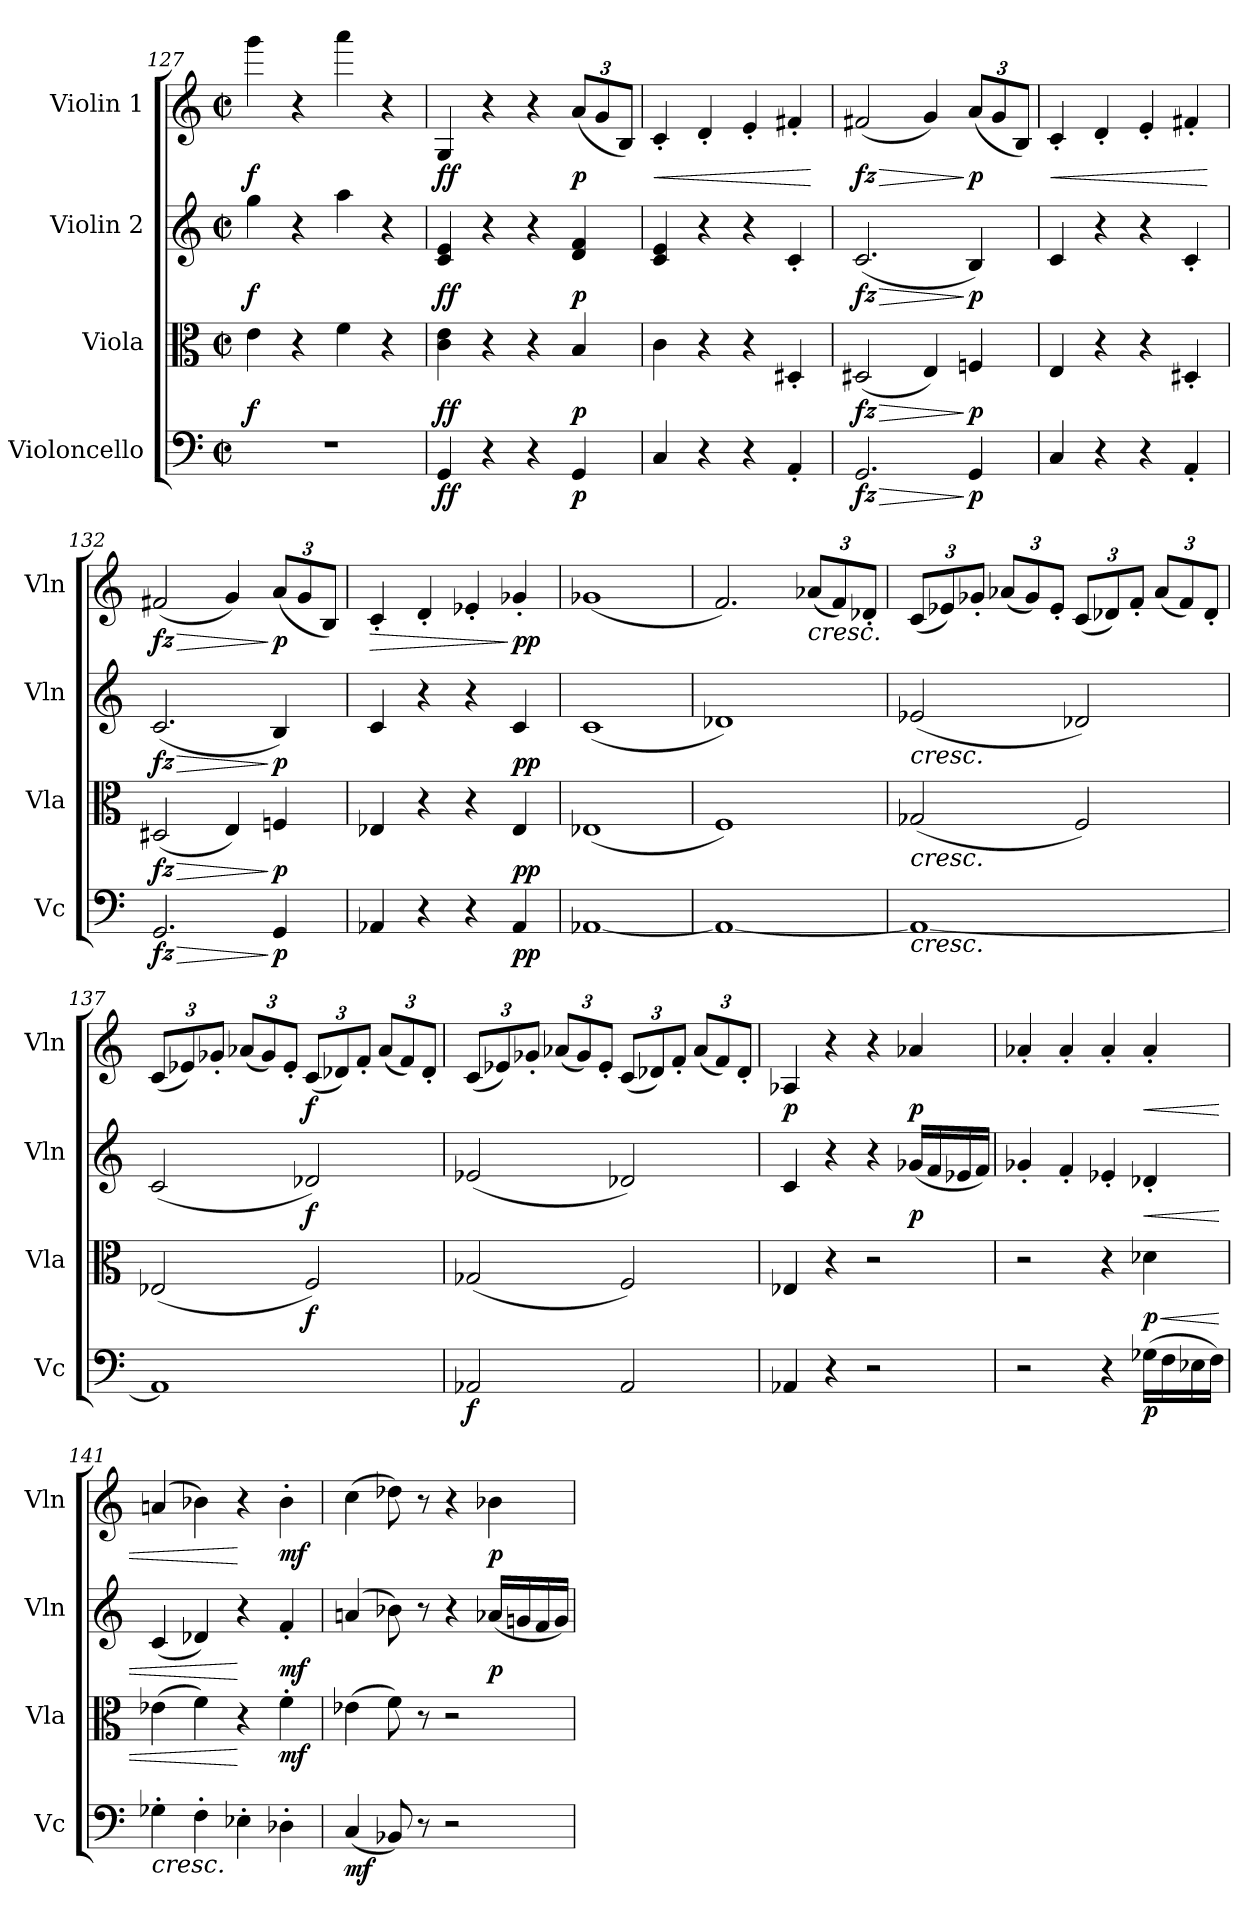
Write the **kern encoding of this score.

**kern	**dynam	**kern	**dynam	**kern	**dynam	**kern	**dynam
*part4	*part4	*part3	*part3	*part2	*part2	*part1	*part1
*staff4	*staff4	*staff3	*staff3	*staff2	*staff2	*staff1	*staff1
*I"Violoncello	*	*I"Viola	*	*I"Violin 2	*	*I"Violin 1	*
*I'Vc	*	*I'Vla	*	*I'Vln	*	*I'Vln	*
*clefF4	*	*clefC3	*	*clefG2	*	*clefG2	*
*k[]	*	*k[]	*	*k[]	*	*k[]	*
*M2/2	*	*M2/2	*	*M2/2	*	*M2/2	*
*met(c|)	*	*met(c|)	*	*met(c|)	*	*met(c|)	*
=127	=127	=127	=127	=127	=127	=127	=127
!	!	!	!LO:DY:b	!	!LO:DY:b	!	!LO:DY:b
1r	.	4e\	f	4gg\	f	4ggg\	f
.	.	4r	.	4r	.	4r	.
.	.	4f\	.	4aa\	.	4aaa\	.
.	.	4r	.	4r	.	4r	.
=128	=128	=128	=128	=128	=128	=128	=128
!	!LO:DY:b	!	!LO:DY:b	!	!LO:DY:b	!	!LO:DY:b
4GG/	ff	4c\ 4e\	ff	4c/ 4e/	ff	4G/	ff
4r	.	4r	.	4r	.	4r	.
4r	.	4r	.	4r	.	4r	.
*	*	*	*	*	*	*Xbrackettup	*
!	!LO:DY:b	!	!LO:DY:b	!	!LO:DY:b	!	!LO:DY:b
4GG/	p	4B/	p	4d/ 4f/	p	(12a/L	p
.	.	.	.	.	.	12g/	.
.	.	.	.	.	.	12B/J)	.
=129	=129	=129	=129	=129	=129	=129	=129
!	!	!	!	!	!	!	!LO:HP:b
4C/	.	4c\	.	4c/ 4e/	.	4c'/	<
4r	.	4r	.	4r	.	4d'/	.
4r	.	4r	.	4r	.	4e'/	.
4AA'/	.	4D#X'/	.	4c'/	.	4f#X'/	.
.	.	.	.	.	.	.	[
!!LO:PB:g=z
=130	=130	=130	=130	=130	=130	=130	=130
!	!LO:HP:b	!	!LO:HP:b	!	!LO:HP:b	!	!LO:HP:b
!	!LO:DY:n=1:b	!	!LO:DY:n=1:b	!	!LO:DY:n=1:b	!	!LO:DY:n=1:b
2.GG/	> fz	(2D#X/	> fz	(2.c/	> fz	(2f#X/	> fz
.	.	4E/)	.	.	.	4g/)	.
!	!LO:DY:n=2:b	!	!LO:DY:n=2:b	!	!LO:DY:n=2:b	!	!LO:DY:n=2:b
4GG/	] p	4Fn/	] p	4B/)	] p	(12a/L	] p
.	.	.	.	.	.	12g/	.
.	.	.	.	.	.	12B/J)	.
=131	=131	=131	=131	=131	=131	=131	=131
!	!	!	!	!	!	!	!LO:HP:b
4C/	.	4E/	.	4c/	.	4c'/	<
4r	.	4r	.	4r	.	4d'/	.
4r	.	4r	.	4r	.	4e'/	.
4AA'/	.	4D#X'/	.	4c'/	.	4f#X'/	.
.	.	.	.	.	.	.	[
=132	=132	=132	=132	=132	=132	=132	=132
!	!LO:HP:b	!	!LO:HP:b	!	!LO:HP:b	!	!LO:HP:b
!	!LO:DY:n=1:b	!	!LO:DY:n=1:b	!	!LO:DY:n=1:b	!	!LO:DY:n=1:b
2.GG/	> fz	(2D#X/	> fz	(2.c/	> fz	(2f#X/	> fz
.	.	4E/)	.	.	.	4g/)	.
!	!LO:DY:n=2:b	!	!LO:DY:n=2:b	!	!LO:DY:n=2:b	!	!LO:DY:n=2:b
4GG/	] p	4Fn/	] p	4B/)	] p	(12a/L	] p
.	.	.	.	.	.	12g/	.
.	.	.	.	.	.	12B/J)	.
=133	=133	=133	=133	=133	=133	=133	=133
!	!	!	!	!	!	!	!LO:HP:b
4AA-X/	.	4E-X/	.	4c/	.	4c'/	>
4r	.	4r	.	4r	.	4d'/	.
4r	.	4r	.	4r	.	4e-X'/	.
!	!LO:DY:b	!	!LO:DY:b	!	!LO:DY:b	!	!LO:DY:n=1:b
4AA-/	pp	4E-/	pp	4c/	pp	4g-X'/	] pp
=134	=134	=134	=134	=134	=134	=134	=134
[1AA-X	.	(1E-X	.	(1c	.	(1g-X	.
=135	=135	=135	=135	=135	=135	=135	=135
1AA-_	.	1F)	.	1d-X)	.	2.f/)	.
!	!	!	!	!	!	!LO:TX:b:i:t=cresc.	!
.	.	.	.	.	.	(12a-X/L	.
.	.	.	.	.	.	12f/)	.
.	.	.	.	.	.	12d-X'/J	.
!!LO:LB:g=z
=136	=136	=136	=136	=136	=136	=136	=136
!	!	!	!	!LO:TX:b:i:t=cresc.	!	!	!
!	!	!LO:TX:b:i:t=cresc.	!	!	!	!	!
!LO:TX:b:i:t=cresc.	!	!	!	!	!	!	!
1AA-_	.	(2G-X/	.	(2e-X/	.	(12c/L	.
.	.	.	.	.	.	12e-X/)	.
.	.	.	.	.	.	12g-X'/J	.
.	.	.	.	.	.	(12a-X/L	.
.	.	.	.	.	.	12g-/)	.
.	.	.	.	.	.	12e-'/J	.
.	.	2F/)	.	2d-X/)	.	(12c/L	.
.	.	.	.	.	.	12d-X/)	.
.	.	.	.	.	.	12f'/J	.
.	.	.	.	.	.	(12a-/L	.
.	.	.	.	.	.	12f/)	.
.	.	.	.	.	.	12d-'/J	.
!!LO:LB:g=z
=137	=137	=137	=137	=137	=137	=137	=137
1AA-]	.	(2E-X/	.	(2c/	.	(12c/L	.
.	.	.	.	.	.	12e-X/)	.
.	.	.	.	.	.	12g-X'/J	.
.	.	.	.	.	.	(12a-X/L	.
.	.	.	.	.	.	12g-/)	.
.	.	.	.	.	.	12e-'/J	.
!	!	!	!LO:DY:b	!	!LO:DY:b	!	!LO:DY:b
.	.	2F/)	f	2d-X/)	f	(12c/L	f
.	.	.	.	.	.	12d-X/)	.
.	.	.	.	.	.	12f'/J	.
.	.	.	.	.	.	(12a-/L	.
.	.	.	.	.	.	12f/)	.
.	.	.	.	.	.	12d-'/J	.
=138	=138	=138	=138	=138	=138	=138	=138
!	!LO:DY:b	!	!	!	!	!	!
2AA-X/	f	(2G-X/	.	(2e-X/	.	(12c/L	.
.	.	.	.	.	.	12e-X/)	.
.	.	.	.	.	.	12g-X'/J	.
.	.	.	.	.	.	(12a-X/L	.
.	.	.	.	.	.	12g-/)	.
.	.	.	.	.	.	12e-'/J	.
2AA-/	.	2F/)	.	2d-X/)	.	(12c/L	.
.	.	.	.	.	.	12d-X/)	.
.	.	.	.	.	.	12f'/J	.
.	.	.	.	.	.	(12a-/L	.
.	.	.	.	.	.	12f/)	.
.	.	.	.	.	.	12d-'/J	.
=139	=139	=139	=139	=139	=139	=139	=139
!	!	!	!	!	!	!	!LO:DY:b
4AA-X/	.	4E-X/	.	4c/	.	4A-X/	p
4r	.	4r	.	4r	.	4r	.
2r	.	2r	.	4r	.	4r	.
!	!	!	!	!	!LO:DY:b	!	!LO:DY:b
.	.	.	.	(16g-X/LL	p	4a-X/	p
.	.	.	.	16f/	.	.	.
.	.	.	.	16e-X/	.	.	.
.	.	.	.	16f/JJ)	.	.	.
!!LO:LB:g=z
=140	=140	=140	=140	=140	=140	=140	=140
2r	.	2r	.	4g-X'/	.	4a-X'/	.
.	.	.	.	4f'/	.	4a-'/	.
4r	.	4r	.	4e-X'/	.	4a-'/	.
!	!LO:DY:b	!	!LO:HP:b	!	!LO:HP:b	!	!LO:HP:b
!	!	!	!LO:DY:n=1:b	!	!	!	!
(16G-X\LL	p	4d-X\	< p	4d-X'/	<	4a-'/	<
16F\	.	.	.	.	.	.	.
16E-X\	.	.	.	.	.	.	.
16F\JJ)	.	.	.	.	.	.	.
=141	=141	=141	=141	=141	=141	=141	=141
!LO:TX:b:i:t=cresc.	!	!	!	!	!	!	!
4G-X'\	.	(4e-X\	.	(4c/	.	(4an/	.
4F'\	.	4f\)	.	4d-X/)	.	4b-X\)	.
4E-X'\	.	4r	[	4r	[	4r	[
!	!	!	!LO:DY:b	!	!LO:DY:b	!	!LO:DY:b
4D-X'\	.	4f'\	mf	4f'/	mf	4b-'\	mf
!!LO:PB:g=z
=142	=142	=142	=142	=142	=142	=142	=142
!	!LO:DY:b	!	!	!	!	!	!
(4C/	mf	(4e-X\	.	(4an/	.	(4cc\	.
8BB-X/)	.	8f\)	.	8b-X\)	.	8dd-X\)	.
8r	.	8r	.	8r	.	8r	.
2r	.	2r	.	4r	.	4r	.
!	!	!	!	!	!LO:DY:b	!	!LO:DY:b
.	.	.	.	(16a-X/LL	p	4b-X\	p
.	.	.	.	16gn/	.	.	.
.	.	.	.	16f/	.	.	.
.	.	.	.	16g/JJ)	.	.	.
=	=	=	=	=	=	=	=
*-	*-	*-	*-	*-	*-	*-	*-
